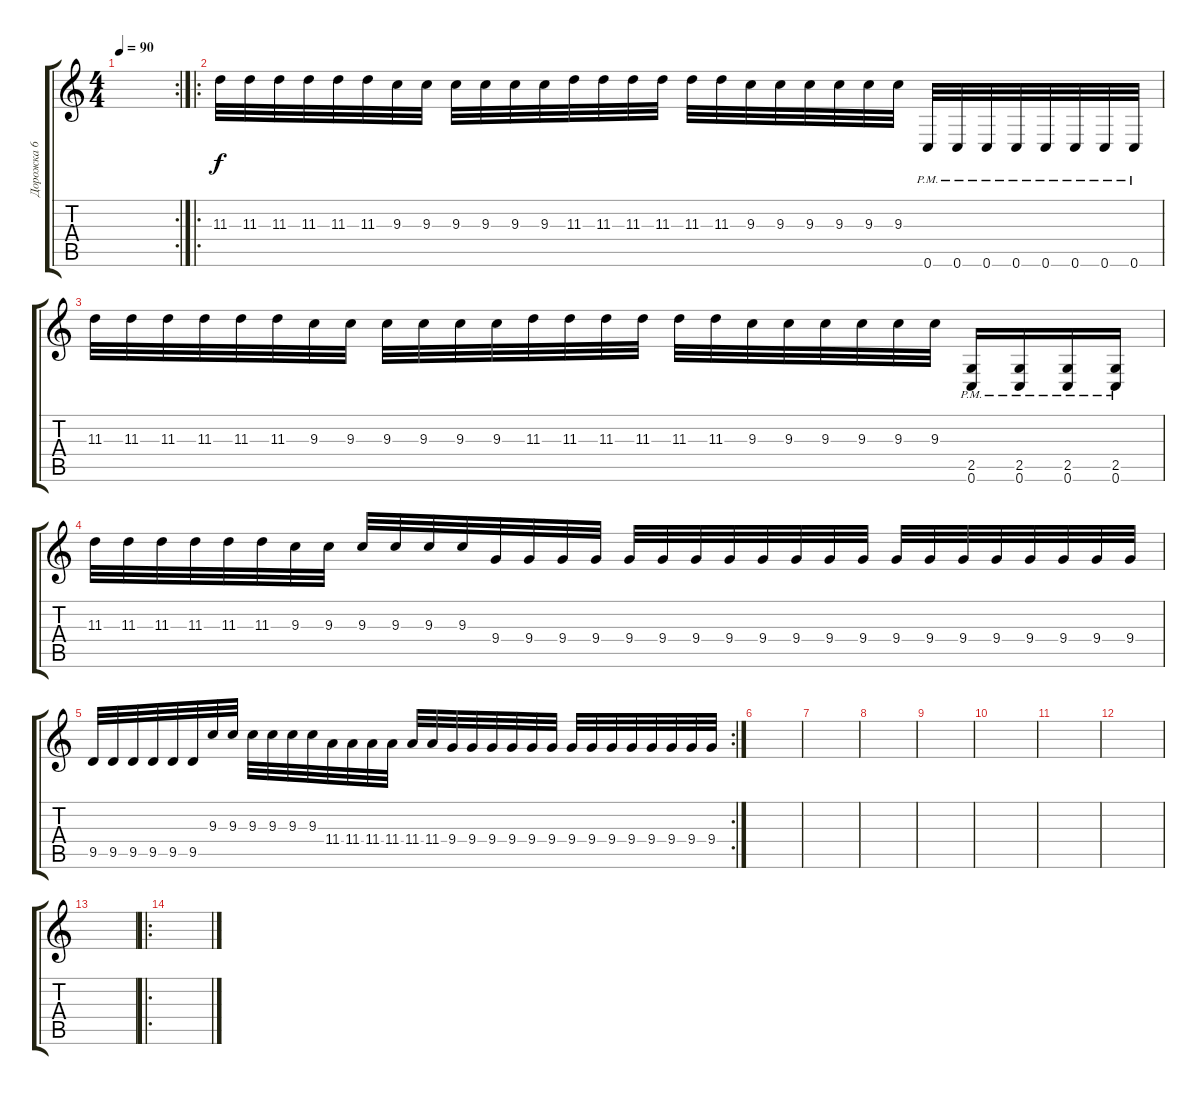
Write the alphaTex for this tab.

\track ("Дорожка 6" "Дорожка 6") {instrument distortionguitar}
\staff {score tabs}
\tuning (C4 G3 Eb3 Bb2 F2 C2) {hide}
\rc 2
\ts (4 4)
\tempo 90
\clef g2
\ks c
|
\ro
11.3.32 11.3.32 11.3.32 11.3.32 11.3.32 11.3.32 9.3.32 9.3.32 9.3.32 9.3.32 9.3.32 9.3.32 11.3.32 11.3.32 11.3.32 11.3.32 11.3.32 11.3.32 9.3.32 9.3.32 9.3.32 9.3.32 9.3.32 9.3.32 0.6{pm}.32 0.6{pm}.32 0.6{pm}.32 0.6{pm}.32 0.6{pm}.32 0.6{pm}.32 0.6{pm}.32 0.6{pm}.32 |
11.3.32 11.3.32 11.3.32 11.3.32 11.3.32 11.3.32 9.3.32 9.3.32 9.3.32 9.3.32 9.3.32 9.3.32 11.3.32 11.3.32 11.3.32 11.3.32 11.3.32 11.3.32 9.3.32 9.3.32 9.3.32 9.3.32 9.3.32 9.3.32 (2.5{pm} 0.6{pm}).16 (2.5{pm} 0.6{pm}).16 (2.5{pm} 0.6{pm}).16 (2.5{pm} 0.6{pm}).16 |
11.3.32 11.3.32 11.3.32 11.3.32 11.3.32 11.3.32 9.3.32 9.3.32 9.3.32 9.3.32 9.3.32 9.3.32 9.4.32 9.4.32 9.4.32 9.4.32 9.4.32 9.4.32 9.4.32 9.4.32 9.4.32 9.4.32 9.4.32 9.4.32 9.4.32 9.4.32 9.4.32 9.4.32 9.4.32 9.4.32 9.4.32 9.4.32 |
\rc 2
9.5.32 9.5.32 9.5.32 9.5.32 9.5.32 9.5.32 9.3.32 9.3.32 9.3.32 9.3.32 9.3.32 9.3.32 11.4.32 11.4.32 11.4.32 11.4.32 11.4.32 11.4.32 9.4.32 9.4.32 9.4.32 9.4.32 9.4.32 9.4.32 9.4.32 9.4.32 9.4.32 9.4.32 9.4.32 9.4.32 9.4.32 9.4.32 |
|
|
|
|
|
|
|
|
\ro
